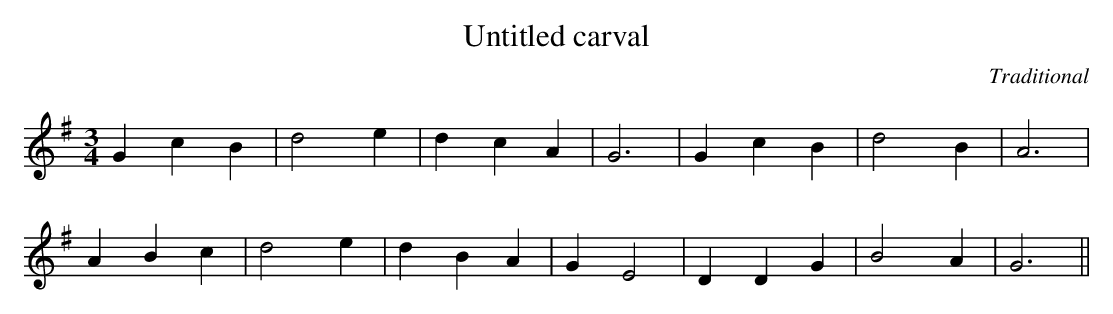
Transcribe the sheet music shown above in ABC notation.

X:1
T:Untitled carval
C:Traditional
M:3/4
L:1/4
K:G
G c B|d2 e|d-c A|G3 |G c B|d2 B|A3 |
A B c|d2 e|d-B A|G-E2 |D D G|B2 A|G3||
